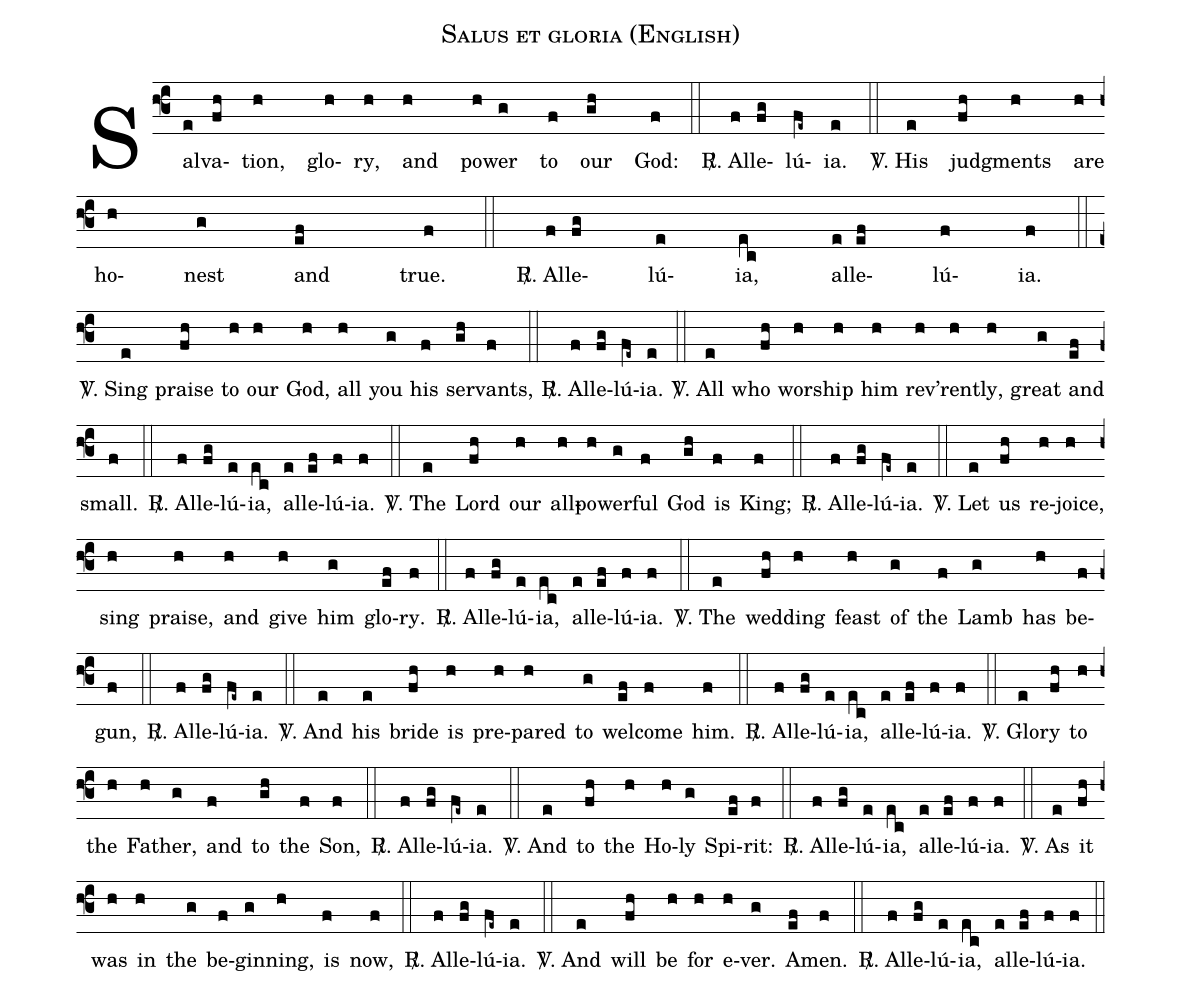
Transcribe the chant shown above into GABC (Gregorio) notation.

name:Salus et gloria (English);
%%
(f3) Sal(e)va(fh)tion,(h) glo(h)ry,(h) and(h) po(h)wer(g) to(f) our(gh) God:(f) (::)
<sp>R/</sp>. {A}l(f)l{e}(fg)l{ú}(fe~)i{a}.(e) (::)
<sp>V/</sp>. {His}(e) jud(fh)gments(h) are(h) ho(h)nest(g) and(ef) true.(f) (::)
<sp>R/</sp>. {A}l(f)l{e}(fg)l{ú}(e)i{a},(ec)  {a}l(e)l{e}(ef)l{ú}(f)i{a}.(f) (::)

(z) <sp>V/</sp>. {Sing}(e) praise(fh) to(h) our(h) God,(h) all(h) you(g) his(f) ser(gh)vants,(f) (::)
<sp>R/</sp>. {A}l(f)l{e}(fg)l{ú}(fe~)i{a}.(e) (::)
<sp>V/</sp>. {All}(e) who(fh) wor(h)ship(h) him(h) rev'(h)ren(h)tly,(h) great(g) and(ef) small.(f) (::)
<sp>R/</sp>. {A}l(f)l{e}(fg)l{ú}(e)i{a},(ec)  {a}l(e)l{e}(ef)l{ú}(f)i{a}.(f) (::)

<sp>V/</sp>. {The}(e) Lord(fh) our(h) {all}<sp>-</sp>(h)po(h)wer(g)ful(f) God(gh) is(f) King;(f) (::)
<sp>R/</sp>. {A}l(f)l{e}(fg)l{ú}(fe~)i{a}.(e) (::)
<sp>V/</sp>. {Let}(e) us(fh) re(h)joice,(h) sing(h) praise,(h) and(h) give(h) him(g) glo(ef)ry.(f) (::)
<sp>R/</sp>. {A}l(f)l{e}(fg)l{ú}(e)i{a},(ec)  {a}l(e)l{e}(ef)l{ú}(f)i{a}.(f) (::)

<sp>V/</sp>. {The}(e) wed(fh)ding(h) feast(h) of(g) the(f) Lamb(g) has(h) be(f)gun,(f) (::)
<sp>R/</sp>. {A}l(f)l{e}(fg)l{ú}(fe~)i{a}.(e) (::)
<sp>V/</sp>. {And}(e) his(e) bride(fh) is(h) pre(h)pared(h) to(g) wel(ef)come(f) him.(f) (::)
<sp>R/</sp>. {A}l(f)l{e}(fg)l{ú}(e)i{a},(ec)  {a}l(e)l{e}(ef)l{ú}(f)i{a}.(f) (::)

<sp>V/</sp>. {Glo}(e)ry(fh) to(h) the(h) Fa(h)ther,(g) and(f) to(gh) the(f) Son,(f) (::)
<sp>R/</sp>. {A}l(f)l{e}(fg)l{ú}(fe~)i{a}.(e) (::)
<sp>V/</sp>. {And}(e) to(fh) the(h) Ho(h)ly(g) Spi(ef)rit:(f) (::)
<sp>R/</sp>. {A}l(f)l{e}(fg)l{ú}(e)i{a},(ec)  {a}l(e)l{e}(ef)l{ú}(f)i{a}.(f) (::)

<sp>V/</sp>. {As}(e) it(fh) was(h) in(h) the(g) be(f)gin(g)ning,(h) is(f) now,(f) (::)
<sp>R/</sp>. {A}l(f)l{e}(fg)l{ú}(fe~)i{a}.(e) (::)
<sp>V/</sp>. {And}(e) will(fh) be(h) for(h) e(h)ver.(g) A(ef)men.(f) (::)
<sp>R/</sp>. {A}l(f)l{e}(fg)l{ú}(e)i{a},(ec)  {a}l(e)l{e}(ef)l{ú}(f)i{a}.(f) (::)
